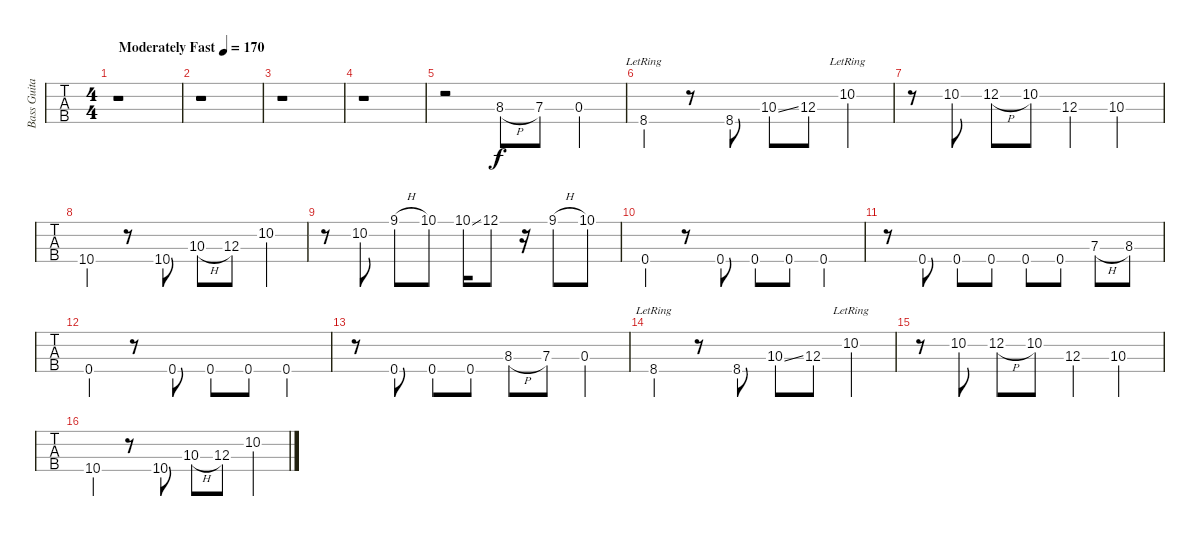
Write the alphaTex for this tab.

\track ("Bass Guitar" "Bass Guita") {instrument electricbasspick}
\staff {tabs}
\tuning (F2 C2 G1 C1) {hide}
\ts (4 4)
\tempo (170 "Moderately Fast")
\clef f4
\ks c
r.1{dy f instrument electricbasspick} |
r.1 |
r.1 |
r.1 |
r.2 8.3{h}.8 7.3.8 0.3.4 |
8.4{lr}.4 r.8 8.4.8 10.3{ss}.8 12.3.8 10.2{lr}.4 |
r.8 10.2.8 12.2{h}.8 10.2.8 12.3.4 10.3.4 |
10.4.4 r.8 10.4.8 10.3{h}.8 12.3.8 10.2.4 |
r.8 10.2.8 9.1{h}.8 10.1.8 10.1{ss}.16 12.1.8 r.16 9.1{h}.8 10.1.8 |
0.4.4 r.8 0.4.8 0.4.8 0.4.8 0.4.4 |
r.8 0.4.8 0.4.8 0.4.8 0.4.8 0.4.8 7.3{h}.8 8.3.8 |
0.4.4 r.8 0.4.8 0.4.8 0.4.8 0.4.4 |
r.8 0.4.8 0.4.8 0.4.8 8.3{h}.8 7.3.8 0.3.4 |
8.4{lr}.4 r.8 8.4.8 10.3{ss}.8 12.3.8 10.2{lr}.4 |
r.8 10.2.8 12.2{h}.8 10.2.8 12.3.4 10.3.4 |
10.4.4 r.8 10.4.8 10.3{h}.8 12.3.8 10.2.4
